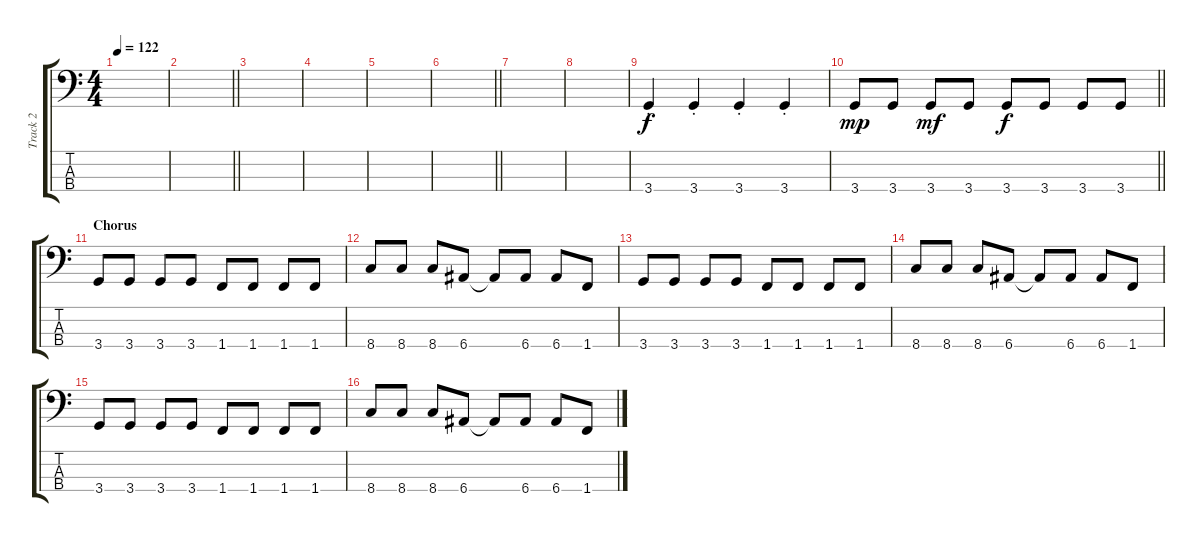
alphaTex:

\track ("Track 2" "Track 2") {instrument electricbassfinger}
\staff {score tabs}
\tuning (G2 D2 A1 E1) {hide}
\ts (4 4)
\tempo 122
\clef f4
\ks c
|
\barLineRight lightlight
|
|
|
|
\barLineRight lightlight
|
|
|
3.4{st}.4 3.4{st}.4 3.4{st}.4 3.4{st}.4 |
\barLineRight lightlight
3.4.8{dy mp} 3.4.8 3.4.8{dy mf} 3.4.8 3.4.8{dy f} 3.4.8 3.4.8 3.4.8 |
\section ("" "Chorus")
3.4.8 3.4.8 3.4.8 3.4.8 1.4.8 1.4.8 1.4.8 1.4.8 |
8.4.8 8.4.8 8.4.8 6.4.8 6.4{t}.8 6.4.8 6.4.8 1.4.8 |
3.4.8 3.4.8 3.4.8 3.4.8 1.4.8 1.4.8 1.4.8 1.4.8 |
8.4.8 8.4.8 8.4.8 6.4.8 6.4{t}.8 6.4.8 6.4.8 1.4.8 |
3.4.8 3.4.8 3.4.8 3.4.8 1.4.8 1.4.8 1.4.8 1.4.8 |
8.4.8 8.4.8 8.4.8 6.4.8 6.4{t}.8 6.4.8 6.4.8 1.4.8
